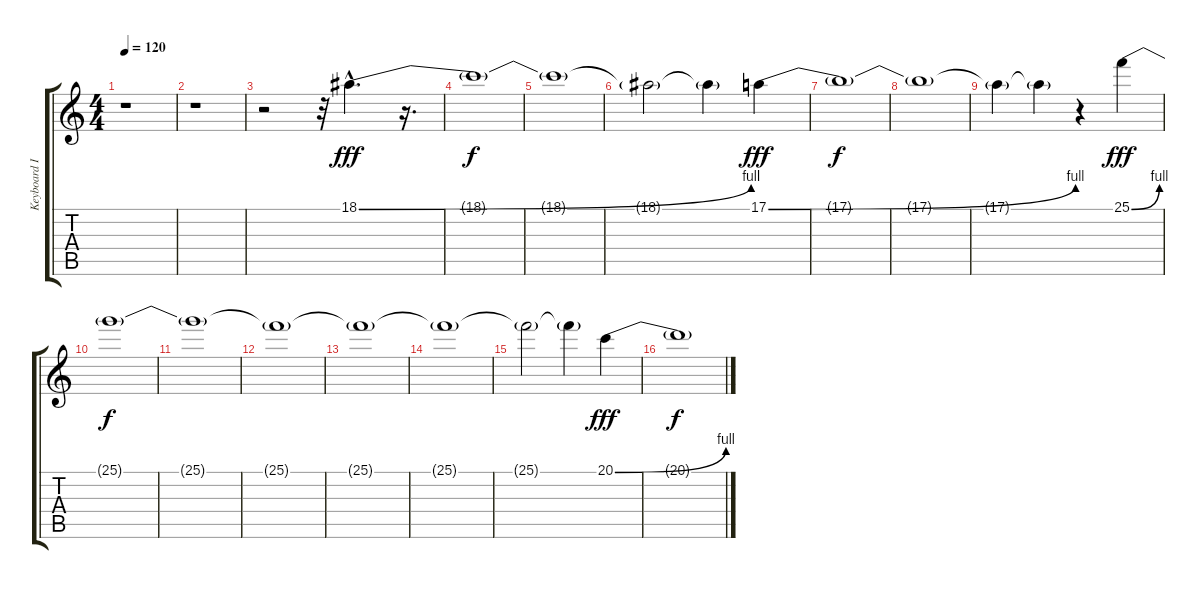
\track ("Keyboard Interludes" "Keyboard I") {instrument seashore}
\staff {score tabs}
\tuning (E4 B3 G3 D3 A2 E2) {hide}
\ts (4 4)
\tempo 120
\clef g2
\ks c
r.1{dy f} |
r.1 |
r.2 r.32 18.1{be (bend 0 0 60 4) hac}.4{d dy fff} r.16{d} |
18.1{t}.1{dy f} |
18.1{t}.1 |
18.1{t}.2 18.1{t}.4 17.1{be (bend 0 0 60 4)}.4{dy fff} |
17.1{t}.1{dy f} |
17.1{t}.1 |
17.1{t}.4 17.1{t}.4 r.4 25.1{be (bend 0 0 60 4)}.4{dy fff} |
25.1{t}.1{dy f} |
25.1{t}.1 |
25.1{t}.1 |
25.1{t}.1 |
25.1{t}.1 |
25.1{t}.2 25.1{t}.4 20.1{be (bend 0 0 60 4)}.4{dy fff} |
20.1{t}.1{dy f}
